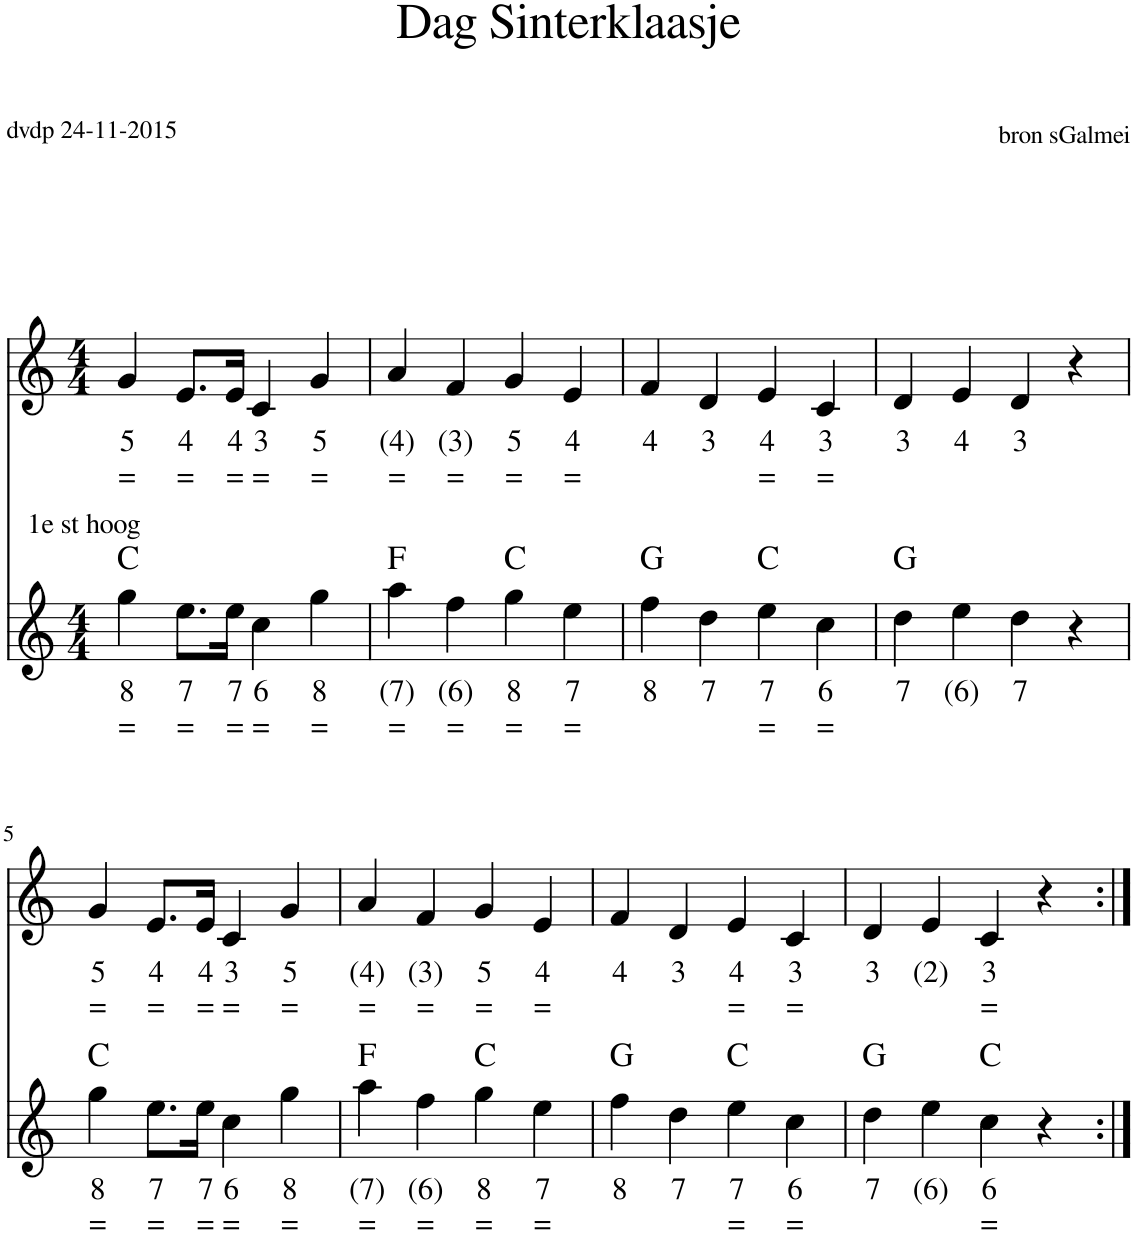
**kern	**text	**text	**harte	**kern	**text	**text
*part2	*part2	*part2	*part2	*part1	*part1	*part1
*staff2	*staff2	*staff2	*	*staff1	*staff1	*staff1
*I"Stem	*	*	*	*I"Stem	*	*
*clefG2	*	*	*	*clefG2	*	*
*k[]	*	*	*	*k[]	*	*
*M4/4	*	*	*	*M4/4	*	*
=1	=1	=1	=1	=1	=1	=1
!LO:TX:a:t=1e st hoog	!	!	!	!	!	!
!	!LO:LY:b	!LO:LY:b	!	!	!LO:LY:b	!LO:LY:b
4gg\	8	=	C:maj	4g/	5	=
!	!LO:LY:b	!LO:LY:b	!	!	!LO:LY:b	!LO:LY:b
8.ee\L	7	=	.	8.e/L	4	=
!	!LO:LY:b	!LO:LY:b	!	!	!LO:LY:b	!LO:LY:b
16ee\Jk	7	=	.	16e/Jk	4	=
!	!LO:LY:b	!LO:LY:b	!	!	!LO:LY:b	!LO:LY:b
4cc\	6	=	.	4c/	3	=
!	!LO:LY:b	!LO:LY:b	!	!	!LO:LY:b	!LO:LY:b
4gg\	8	=	.	4g/	5	=
=2	=2	=2	=2	=2	=2	=2
!	!LO:LY:b	!LO:LY:b	!	!	!LO:LY:b	!LO:LY:b
4aa\	(7)	=	F:maj	4a/	(4)	=
!	!LO:LY:b	!LO:LY:b	!	!	!LO:LY:b	!LO:LY:b
4ff\	(6)	=	.	4f/	(3)	=
!	!LO:LY:b	!LO:LY:b	!	!	!LO:LY:b	!LO:LY:b
4gg\	8	=	C:maj	4g/	5	=
!	!LO:LY:b	!LO:LY:b	!	!	!LO:LY:b	!LO:LY:b
4ee\	7	=	.	4e/	4	=
=3	=3	=3	=3	=3	=3	=3
!	!LO:LY:b	!	!	!	!LO:LY:b	!
4ff\	8	.	G:maj	4f/	4	.
!	!LO:LY:b	!	!	!	!LO:LY:b	!
4dd\	7	.	.	4d/	3	.
!	!LO:LY:b	!LO:LY:b	!	!	!LO:LY:b	!LO:LY:b
4ee\	7	=	C:maj	4e/	4	=
!	!LO:LY:b	!LO:LY:b	!	!	!LO:LY:b	!LO:LY:b
4cc\	6	=	.	4c/	3	=
=4	=4	=4	=4	=4	=4	=4
!	!LO:LY:b	!	!	!	!LO:LY:b	!
4dd\	7	.	G:maj	4d/	3	.
!	!LO:LY:b	!	!	!	!LO:LY:b	!
4ee\	(6)	.	.	4e/	4	.
!	!LO:LY:b	!	!	!	!LO:LY:b	!
4dd\	7	.	.	4d/	3	.
4r	.	.	.	4r	.	.
!!LO:LB:g=z
=5	=5	=5	=5	=5	=5	=5
!	!LO:LY:b	!LO:LY:b	!	!	!LO:LY:b	!LO:LY:b
4gg\	8	=	C:maj	4g/	5	=
!	!LO:LY:b	!LO:LY:b	!	!	!LO:LY:b	!LO:LY:b
8.ee\L	7	=	.	8.e/L	4	=
!	!LO:LY:b	!LO:LY:b	!	!	!LO:LY:b	!LO:LY:b
16ee\Jk	7	=	.	16e/Jk	4	=
!	!LO:LY:b	!LO:LY:b	!	!	!LO:LY:b	!LO:LY:b
4cc\	6	=	.	4c/	3	=
!	!LO:LY:b	!LO:LY:b	!	!	!LO:LY:b	!LO:LY:b
4gg\	8	=	.	4g/	5	=
=6	=6	=6	=6	=6	=6	=6
!	!LO:LY:b	!LO:LY:b	!	!	!LO:LY:b	!LO:LY:b
4aa\	(7)	=	F:maj	4a/	(4)	=
!	!LO:LY:b	!LO:LY:b	!	!	!LO:LY:b	!LO:LY:b
4ff\	(6)	=	.	4f/	(3)	=
!	!LO:LY:b	!LO:LY:b	!	!	!LO:LY:b	!LO:LY:b
4gg\	8	=	C:maj	4g/	5	=
!	!LO:LY:b	!LO:LY:b	!	!	!LO:LY:b	!LO:LY:b
4ee\	7	=	.	4e/	4	=
=7	=7	=7	=7	=7	=7	=7
!	!LO:LY:b	!	!	!	!LO:LY:b	!
4ff\	8	.	G:maj	4f/	4	.
!	!LO:LY:b	!	!	!	!LO:LY:b	!
4dd\	7	.	.	4d/	3	.
!	!LO:LY:b	!LO:LY:b	!	!	!LO:LY:b	!LO:LY:b
4ee\	7	=	C:maj	4e/	4	=
!	!LO:LY:b	!LO:LY:b	!	!	!LO:LY:b	!LO:LY:b
4cc\	6	=	.	4c/	3	=
=8	=8	=8	=8	=8	=8	=8
!	!LO:LY:b	!	!	!	!LO:LY:b	!
4dd\	7	.	G:maj	4d/	3	.
!	!LO:LY:b	!	!	!	!LO:LY:b	!
4ee\	(6)	.	.	4e/	(2)	.
!	!LO:LY:b	!LO:LY:b	!	!	!LO:LY:b	!LO:LY:b
4cc\	6	=	C:maj	4c/	3	=
4r	.	.	.	4r	.	.
=:|!	=:|!	=:|!	=:|!	=:|!	=:|!	=:|!
*-	*-	*-	*-	*-	*-	*-
